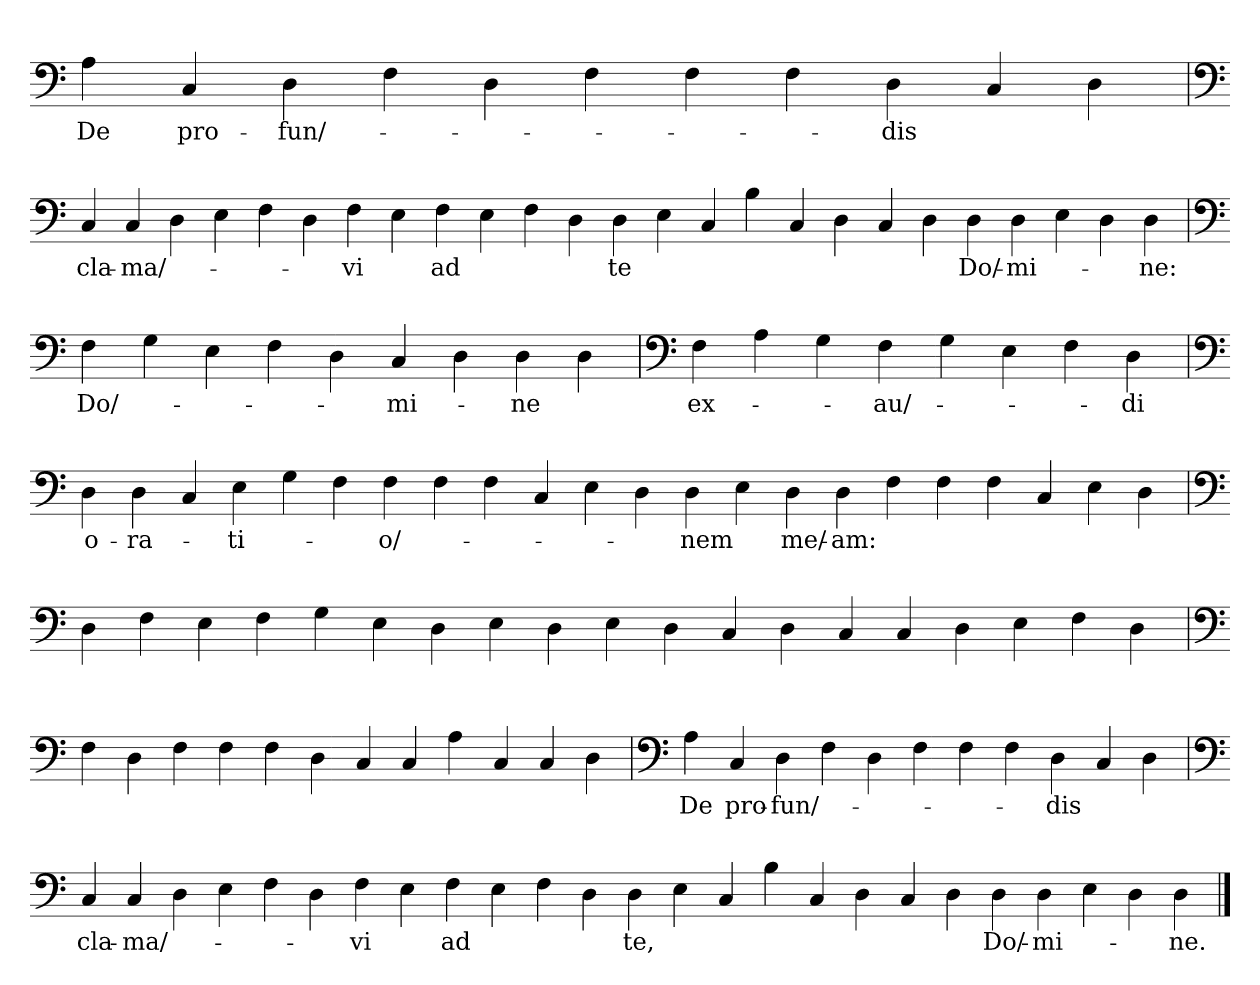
**kern	**text
*part1	*part1
*staff1	*staff1
*clefF4	*
=	=
4A	De
4C	pro-
4D	-fun/-
4F	.
4D	.
4F	.
4F	.
4F	.
4D	-dis
4C	.
4D	.
=`	=`
*clefF4	*
4C	cla-
4C	-ma/-
4D	.
4E	.
4F	.
4D	.
4F	-vi
4E	.
4F	ad
4E	.
4F	.
4D	.
4D	te
4E	.
4C	.
4B	.
4C	.
4D	.
4C	.
4D	.
4D	Do/-
4D	-mi-
4E	.
4D	.
4D	-ne:
='	='
*clefF4	*
4F	Do/-
4G	.
4E	.
4F	.
4D	.
4C	-mi-
4D	.
4D	-ne
4D	.
=`	=`
*clefF4	*
4F	ex-
4A	.
4G	.
4F	-au/-
4G	.
4E	.
4F	.
4D	-di
=`	=`
*clefF4	*
4D	o-
4D	-ra-
4C	.
4E	-ti-
4G	.
4F	.
4F	-o/-
4F	.
4F	.
4C	.
4E	.
4D	.
4D	-nem
4E	.
4D	me/-
4D	-am:
4F	.
4F	.
4F	.
4C	.
4E	.
4D	.
=`	=`
*clefF4	*
4D	.
4F	.
4E	.
4F	.
4G	.
4E	.
4D	.
4E	.
4D	.
4E	.
4D	.
4C	.
4D	.
4C	.
4C	.
4D	.
4E	.
4F	.
4D	.
=`	=`
*clefF4	*
4F	.
4D	.
4F	.
4F	.
4F	.
4D	.
4C	.
4C	.
4A	.
4C	.
4C	.
4D	.
='	='
*clefF4	*
4A	De
4C	pro-
4D	-fun/-
4F	.
4D	.
4F	.
4F	.
4F	.
4D	-dis
4C	.
4D	.
=`	=`
*clefF4	*
4C	cla-
4C	-ma/-
4D	.
4E	.
4F	.
4D	.
4F	-vi
4E	.
4F	ad
4E	.
4F	.
4D	.
4D	te,
4E	.
4C	.
4B	.
4C	.
4D	.
4C	.
4D	.
4D	Do/-
4D	-mi-
4E	.
4D	.
4D	-ne.
==	==
*-	*-
